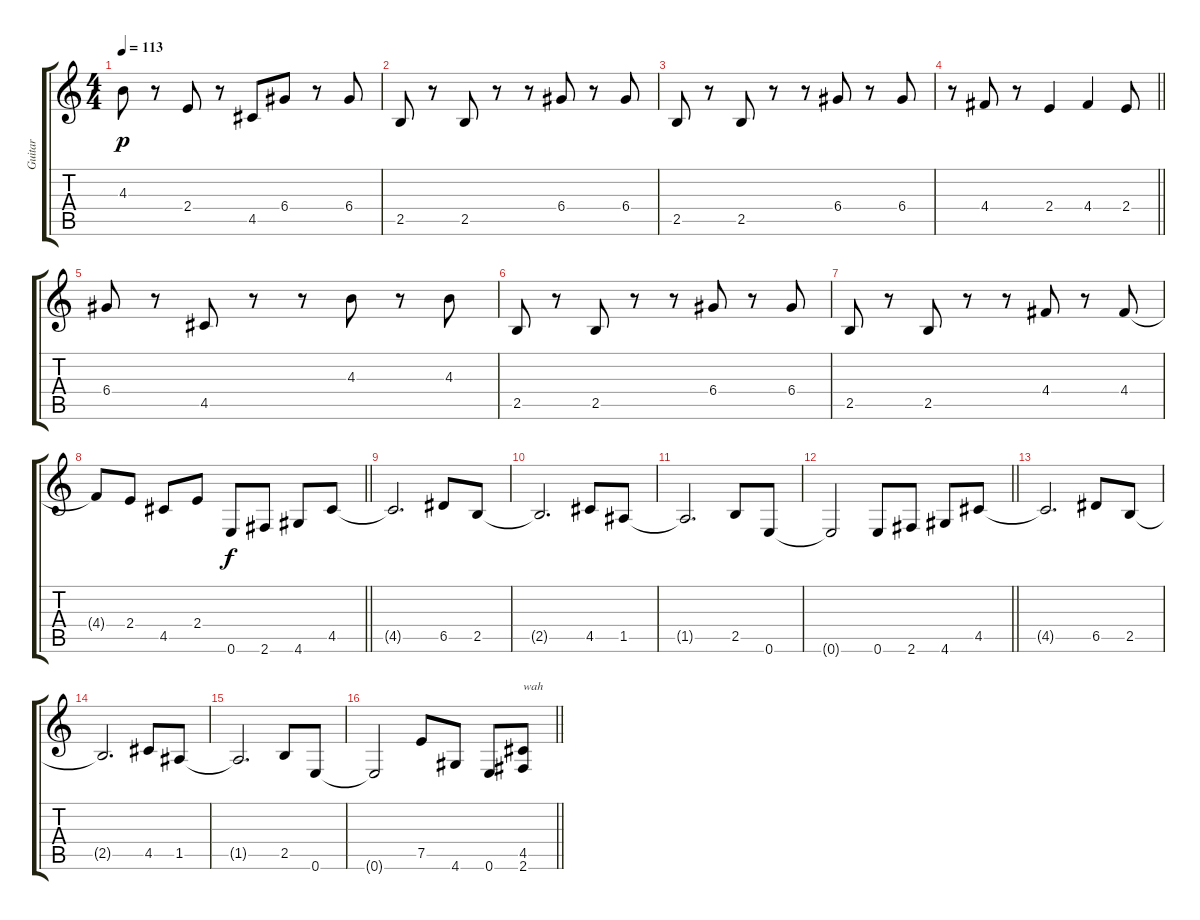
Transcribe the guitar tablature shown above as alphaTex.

\track ("Guitar" "Guitar") {instrument overdrivenguitar}
\staff {score tabs}
\tuning (E4 B3 G3 D3 A2 E2) {hide}
\ts (4 4)
\section ("" "")
\tempo 113
\clef g2
\ks c
4.3.8{dy p} r.8 2.4.8 r.8 4.5.8 6.4.8 r.8 6.4.8 |
2.5.8 r.8 2.5.8 r.8 r.8 6.4.8 r.8 6.4.8 |
2.5.8 r.8 2.5.8 r.8 r.8 6.4.8 r.8 6.4.8 |
\barLineRight lightlight
r.8 4.4.8 r.8 2.4.4 4.4.4 2.4.8 |
\section ("" "")
6.4.8 r.8 4.5.8 r.8 r.8 4.3.8 r.8 4.3.8 |
2.5.8 r.8 2.5.8 r.8 r.8 6.4.8 r.8 6.4.8 |
2.5.8 r.8 2.5.8 r.8 r.8 4.4.8 r.8 4.4.8 |
\barLineRight lightlight
4.4{t}.8 2.4.8 4.5.8 2.4.8 0.6.8{dy f} 2.6.8 4.6.8 4.5.8 |
\section ("" "")
4.5{t}.2{d} 6.5.8 2.5.8 |
2.5{t}.2{d} 4.5.8 1.5.8 |
1.5{t}.2{d} 2.5.8 0.6.8 |
\barLineRight lightlight
0.6{t}.2 0.6.8 2.6.8 4.6.8 4.5.8 |
\section ("" "")
4.5{t}.2{d} 6.5.8 2.5.8 |
2.5{t}.2{d} 4.5.8 1.5.8 |
1.5{t}.2{d} 2.5.8 0.6.8 |
\barLineRight lightlight
0.6{t}.2 7.5.8 4.6.8 0.6.8 (4.5 2.6).8{txt "wah"}
